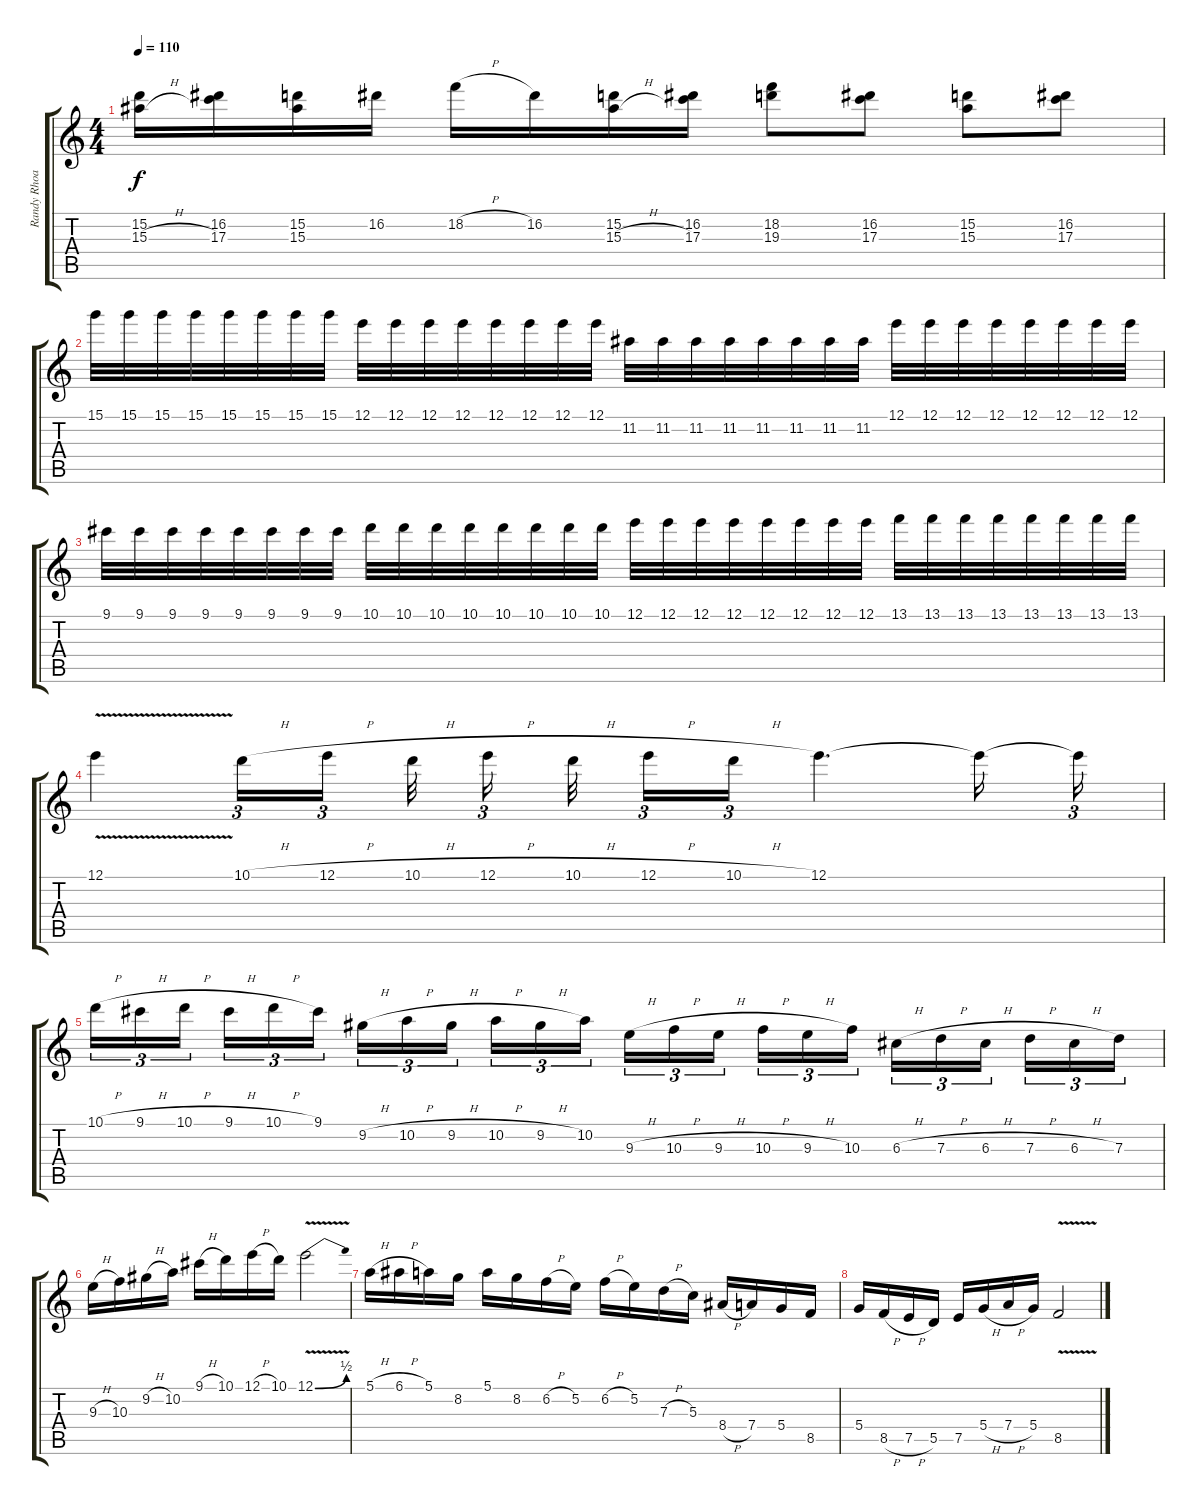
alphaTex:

\track ("Randy Rhoads - Solo" "Randy Rhoa") {instrument distortionguitar}
\staff {score tabs}
\tuning (E4 B3 G3 D3 A2 E2) {hide}
\ts (4 4)
\tempo 110
\clef g2
\ks c
(15.2 15.3{h}).16{dy f} (16.2 17.3).16 (15.2 15.3).16 16.2.16 18.2{h}.16 16.2.16 (15.2 15.3{h}).16 (16.2 17.3).16 (18.2 19.3).8 (16.2 17.3).8 (15.2 15.3).8 (16.2 17.3).8 |
15.1.32 15.1.32 15.1.32 15.1.32 15.1.32 15.1.32 15.1.32 15.1.32 12.1.32 12.1.32 12.1.32 12.1.32 12.1.32 12.1.32 12.1.32 12.1.32 11.2.32 11.2.32 11.2.32 11.2.32 11.2.32 11.2.32 11.2.32 11.2.32 12.1.32 12.1.32 12.1.32 12.1.32 12.1.32 12.1.32 12.1.32 12.1.32 |
9.1.32 9.1.32 9.1.32 9.1.32 9.1.32 9.1.32 9.1.32 9.1.32 10.1.32 10.1.32 10.1.32 10.1.32 10.1.32 10.1.32 10.1.32 10.1.32 12.1.32 12.1.32 12.1.32 12.1.32 12.1.32 12.1.32 12.1.32 12.1.32 13.1.32 13.1.32 13.1.32 13.1.32 13.1.32 13.1.32 13.1.32 13.1.32 |
12.1{v}.4 10.1{h}.16{tu (3 2)} 12.1{h}.16{tu (3 2) beam splitsecondary} 10.1{h}.32{beam splitsecondary} 12.1{h}.16{tu (3 2) beam splitsecondary} 10.1{h}.32{beam splitsecondary} 12.1{h}.16{tu (3 2)} 10.1{h}.16{tu (3 2)} 12.1.4{d} 12.1{t}.16 12.1{t}.16{tu (3 2)} |
10.1{h}.16{tu (3 2)} 9.1{h}.16{tu (3 2)} 10.1{h}.16{tu (3 2) beam splitsecondary} 9.1{h}.16{tu (3 2)} 10.1{h}.16{tu (3 2)} 9.1.16{tu (3 2)} 9.2{h}.16{tu (3 2)} 10.2{h}.16{tu (3 2)} 9.2{h}.16{tu (3 2) beam splitsecondary} 10.2{h}.16{tu (3 2)} 9.2{h}.16{tu (3 2)} 10.2.16{tu (3 2)} 9.3{h}.16{tu (3 2)} 10.3{h}.16{tu (3 2)} 9.3{h}.16{tu (3 2) beam splitsecondary} 10.3{h}.16{tu (3 2)} 9.3{h}.16{tu (3 2)} 10.3.16{tu (3 2)} 6.3{h}.16{tu (3 2)} 7.3{h}.16{tu (3 2)} 6.3{h}.16{tu (3 2) beam splitsecondary} 7.3{h}.16{tu (3 2)} 6.3{h}.16{tu (3 2)} 7.3.16{tu (3 2)} |
9.3{h}.16 10.3.16 9.2{h}.16 10.2.16 9.1{h}.16 10.1.16 12.1{h}.16 10.1.16 12.1{be (bend 0 0 60 2) v}.2 |
5.1{h}.16 6.1{h}.16 5.1.16 8.2.16 5.1.16 8.2.16 6.2{h}.16 5.2.16 6.2{h}.16 5.2.16 7.3{h}.16 5.3.16 8.4{h}.16 7.4.16 5.4.16 8.5.16 |
5.4.16 8.5{h}.16 7.5{h}.16 5.5.16 7.5.16 5.4{h}.16 7.4{h}.16 5.4.16 8.5{v}.2
